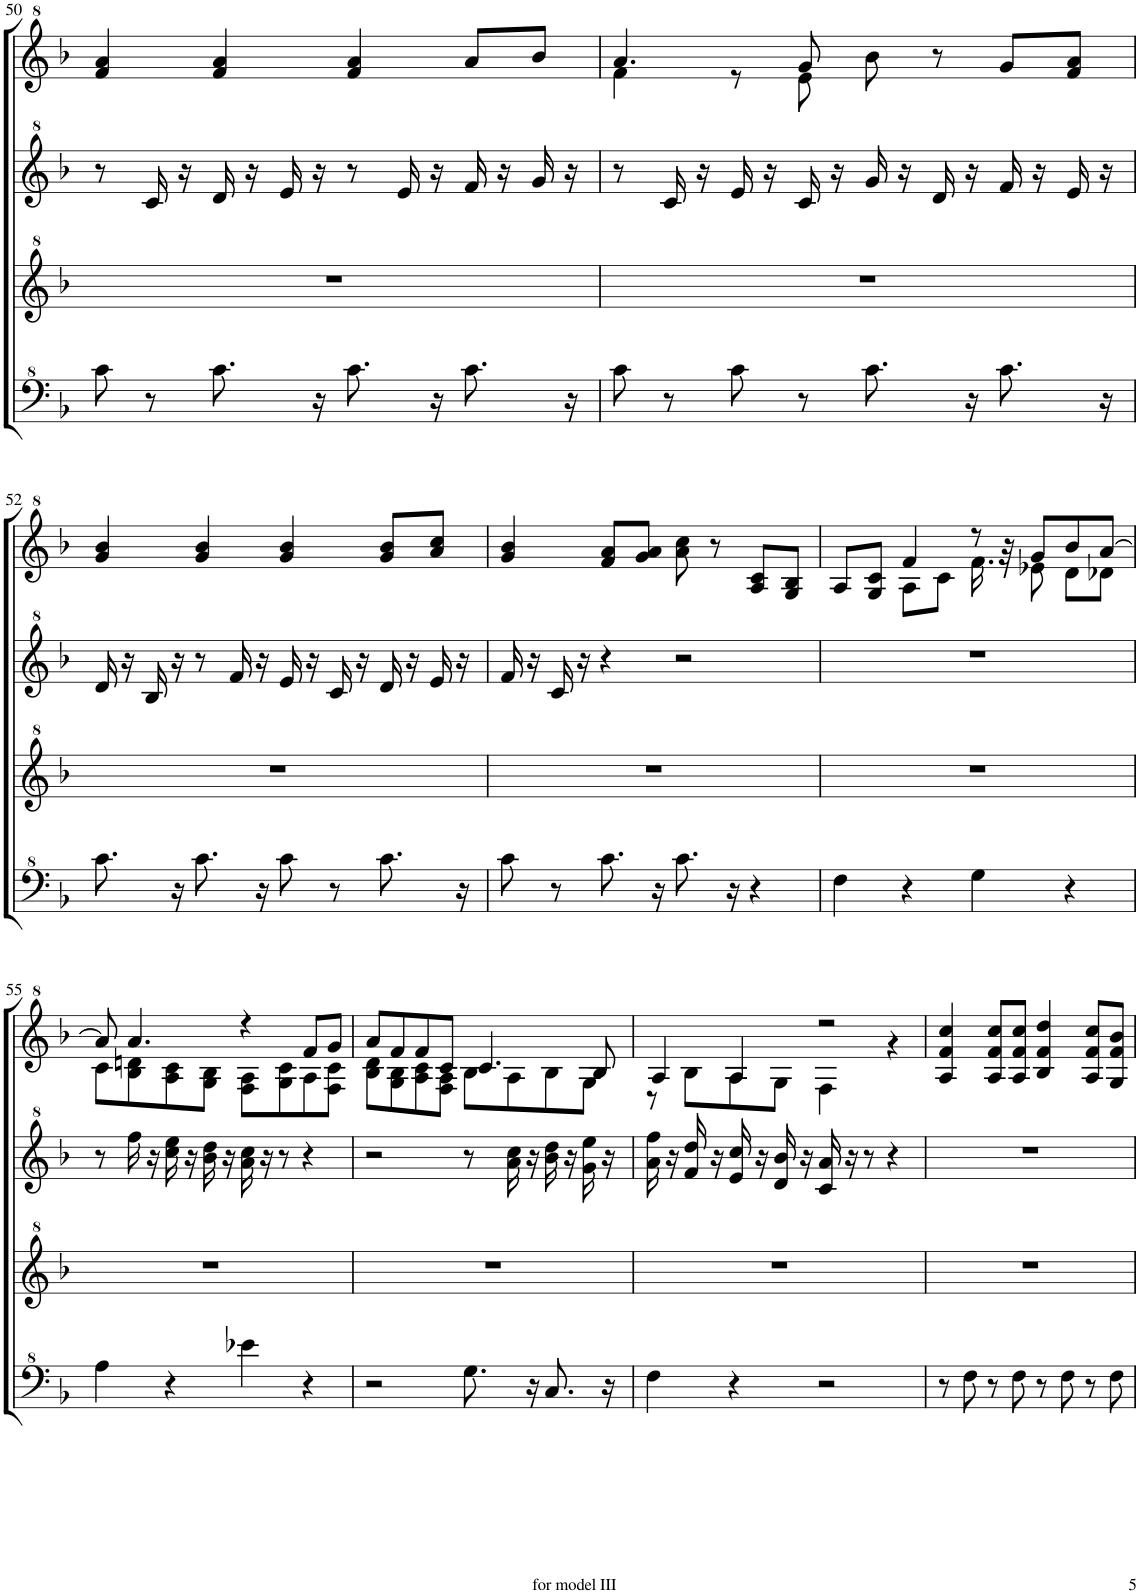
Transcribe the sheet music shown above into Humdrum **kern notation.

**kern	**kern	**kern	**kern
*part1	*part1	*part1	*part1
*staff4	*staff3	*staff2	*staff1
*I"Model III	*	*	*
!!LO:PB:g=z
*clefF^4	*clefG^2	*clefG^2	*clefG^2
*k[b-]	*k[b-]	*k[b-]	*k[b-]
*M4/4	*M4/4	*M4/4	*M4/4
=50	=50	=50	=50
8cc\	1r	8r	4ff/ 4aa/
8r	.	16cc/	.
.	.	16r	.
8.cc\	.	16dd/	4ff/ 4aa/
.	.	16r	.
.	.	16ee/	.
16r	.	16r	.
8.cc\	.	8r	4ff/ 4aa/
.	.	16ee/	.
16r	.	16r	.
8.cc\	.	16ff/	8aa/L
.	.	16r	.
.	.	16gg/	8bb-/J
16r	.	16r	.
=51	=51	=51	=51
*	*	*	*^
8cc\	1r	8r	4.aa/	4ff\
8r	.	16cc/	.	.
.	.	16r	.	.
8cc\	.	16ee/	.	8r
.	.	16r	.	.
8r	.	16cc/	8gg/	8ee\
.	.	16r	.	.
8.cc\	.	16gg/	8bb-\	2ryy
.	.	16r	.	.
.	.	16dd/	8r	.
16r	.	16r	.	.
8.cc\	.	16ff/	8gg/L	.
.	.	16r	.	.
.	.	16ee/	8ff/ 8aa/J	.
16r	.	16r	.	.
*	*	*	*v	*v
!!LO:LB:g=z
=52	=52	=52	=52
8.cc\	1r	16dd/	4gg/ 4bb-/
.	.	16r	.
.	.	16b-/	.
16r	.	16r	.
8.cc\	.	8r	4gg/ 4bb-/
.	.	16ff/	.
16r	.	16r	.
8cc\	.	16ee/	4gg/ 4bb-/
.	.	16r	.
8r	.	16cc/	.
.	.	16r	.
8.cc\	.	16dd/	8gg/ 8bb-/L
.	.	16r	.
.	.	16ee/	8aa/ 8ccc/J
16r	.	16r	.
=53	=53	=53	=53
8cc\	1r	16ff/	4gg/ 4bb-/
.	.	16r	.
8r	.	16cc/	.
.	.	16r	.
8.cc\	.	4r	8ff/ 8aa/L
.	.	.	8gg/ 8aa/J
16r	.	.	.
8.cc\	.	2r	8aa\ 8ccc\
.	.	.	8r
16r	.	.	.
4r	.	.	8a/ 8cc/L
.	.	.	8g/ 8b-/J
=54	=54	=54	=54
*	*	*	*^
4f\	1r	1r	8a/L	4ryy
.	.	.	8g/ 8cc/J	.
4r	.	.	4ff/	8a\L
.	.	.	.	8cc\J
4g\	.	.	8r	16.ff\
.	.	.	.	32r
.	.	.	8gg/L	8ee-X\
4r	.	.	8bb-/	8dd\L
.	.	.	[8aa/J	8dd-X\J
!!LO:LB:g=z	!!
=55	=55	=55	=55	=55
4a\	1r	8r	8aa/]	8cc\L
.	.	16fff\	4.aa/	8b-\ 8ddn\
.	.	16r	.	.
4r	.	16ccc\ 16eee\	.	8a\ 8cc\
.	.	16r	.	.
.	.	16bb-\ 16ddd\	.	8g\ 8b-\J
.	.	16r	.	.
4ee-X\	.	16aa\ 16ccc\	4r	8f\ 8a\L
.	.	16r	.	.
.	.	8r	.	8g\ 8cc\
4r	.	4r	8ff/L	8a\
.	.	.	8gg/J	8f\ 8cc\J
=56	=56	=56	=56	=56
2r	1r	2r	8aa/L	8b-\ 8dd\L
.	.	.	8ff/	8g\ 8b-\
.	.	.	8ff/	8a\ 8cc\
.	.	.	8cc/J	8f\ 8a\J
8.g\	.	8r	4.cc/	8b-\L
.	.	16aa\ 16ccc\	.	8a\
16r	.	16r	.	.
8.c/	.	16bb-\ 16ddd\	.	8b-\
.	.	16r	.	.
.	.	16gg\ 16eee\	8b-/	8g\J
16r	.	16r	.	.
=57	=57	=57	=57	=57
4f\	1r	16aa\ 16fff\	4a/	8r
.	.	16r	.	.
.	.	16ff/ 16ddd/	.	8b-\L
.	.	16r	.	.
4r	.	16ee/ 16ccc/	4a/	8a\
.	.	16r	.	.
.	.	16dd/ 16bb-/	.	8g\J
.	.	16r	.	.
2r	.	16cc/ 16aa/	2r	4f\
.	.	16r	.	.
.	.	8r	.	.
.	.	4r	.	4r
*	*	*	*v	*v
=58	=58	=58	=58
8r	1r	1r	4a/ 4ff/ 4ccc/
8f\	.	.	.
8r	.	.	8a/ 8ff/ 8ccc/L
8f\	.	.	8a/ 8ff/ 8ccc/J
8r	.	.	4b-/ 4ff/ 4ddd/
8f\	.	.	.
8r	.	.	8a/ 8ff/ 8ccc/L
8f\	.	.	8g/ 8ff/ 8bb-/J
=	=	=	=
*-	*-	*-	*-
